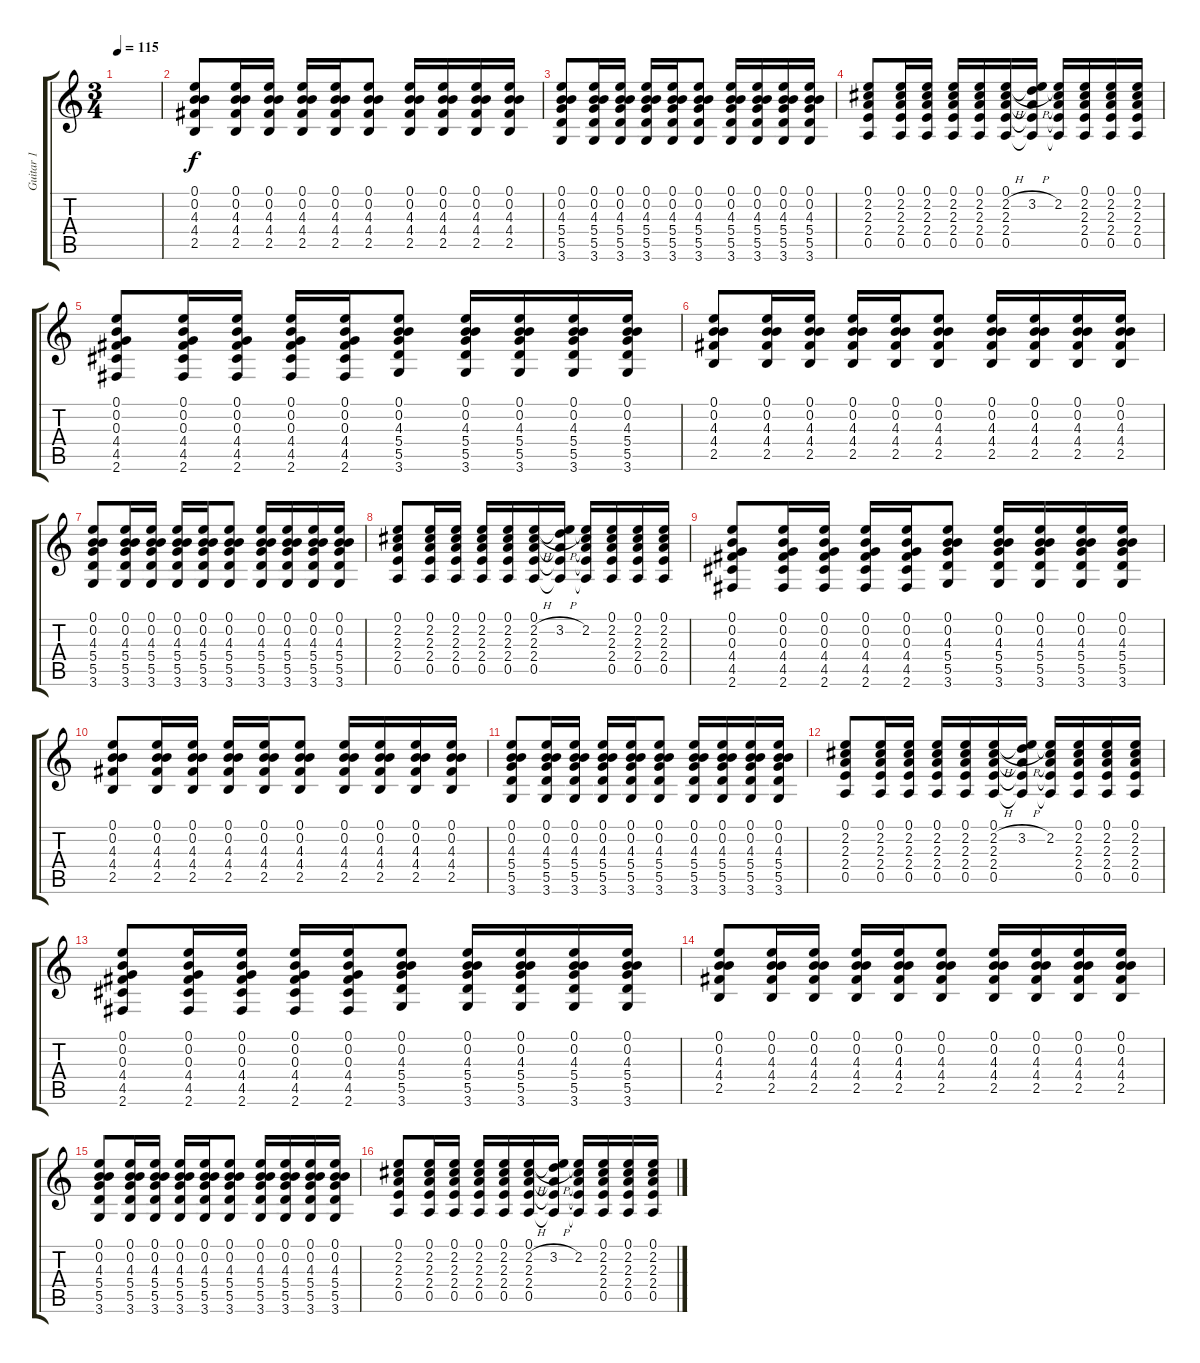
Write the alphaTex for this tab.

\track ("Guitar 1" "Guitar 1") {instrument acousticguitarsteel}
\staff {score tabs}
\tuning (E4 B3 G3 D3 A2 E2) {hide}
\ts (3 4)
\tempo 115
\clef g2
\ks c
|
(0.1 0.2 4.3 4.4 2.5).8 (0.1 0.2 4.3 4.4 2.5).16 (0.1 0.2 4.3 4.4 2.5).16 (0.1 0.2 4.3 4.4 2.5).16 (0.1 0.2 4.3 4.4 2.5).16 (0.1 0.2 4.3 4.4 2.5).8 (0.1 0.2 4.3 4.4 2.5).16 (0.1 0.2 4.3 4.4 2.5).16 (0.1 0.2 4.3 4.4 2.5).16 (0.1 0.2 4.3 4.4 2.5).16 |
(0.1 0.2 4.3 5.4 5.5 3.6).8 (0.1 0.2 4.3 5.4 5.5 3.6).16 (0.1 0.2 4.3 5.4 5.5 3.6).16 (0.1 0.2 4.3 5.4 5.5 3.6).16 (0.1 0.2 4.3 5.4 5.5 3.6).16 (0.1 0.2 4.3 5.4 5.5 3.6).8 (0.1 0.2 4.3 5.4 5.5 3.6).16 (0.1 0.2 4.3 5.4 5.5 3.6).16 (0.1 0.2 4.3 5.4 5.5 3.6).16 (0.1 0.2 4.3 5.4 5.5 3.6).16 |
(0.1 2.2 2.3 2.4 0.5).8 (0.1 2.2 2.3 2.4 0.5).16 (0.1 2.2 2.3 2.4 0.5).16 (0.1 2.2 2.3 2.4 0.5).16 (0.1 2.2 2.3 2.4 0.5).16 (0.1 2.2{h} 2.3 2.4 0.5).16 (0.1{t} 3.2{h} 2.3{t} 2.4{t} 0.5{t}).16 (0.1{t} 2.2 2.3{t} 2.4{t} 0.5{t}).16 (0.1 2.2 2.3 2.4 0.5).16 (0.1 2.2 2.3 2.4 0.5).16 (0.1 2.2 2.3 2.4 0.5).16 |
(0.1 0.2 0.3 4.4 4.5 2.6).8 (0.1 0.2 0.3 4.4 4.5 2.6).16 (0.1 0.2 0.3 4.4 4.5 2.6).16 (0.1 0.2 0.3 4.4 4.5 2.6).16 (0.1 0.2 0.3 4.4 4.5 2.6).16 (0.1 0.2 4.3 5.4 5.5 3.6).8 (0.1 0.2 4.3 5.4 5.5 3.6).16 (0.1 0.2 4.3 5.4 5.5 3.6).16 (0.1 0.2 4.3 5.4 5.5 3.6).16 (0.1 0.2 4.3 5.4 5.5 3.6).16 |
(0.1 0.2 4.3 4.4 2.5).8 (0.1 0.2 4.3 4.4 2.5).16 (0.1 0.2 4.3 4.4 2.5).16 (0.1 0.2 4.3 4.4 2.5).16 (0.1 0.2 4.3 4.4 2.5).16 (0.1 0.2 4.3 4.4 2.5).8 (0.1 0.2 4.3 4.4 2.5).16 (0.1 0.2 4.3 4.4 2.5).16 (0.1 0.2 4.3 4.4 2.5).16 (0.1 0.2 4.3 4.4 2.5).16 |
(0.1 0.2 4.3 5.4 5.5 3.6).8 (0.1 0.2 4.3 5.4 5.5 3.6).16 (0.1 0.2 4.3 5.4 5.5 3.6).16 (0.1 0.2 4.3 5.4 5.5 3.6).16 (0.1 0.2 4.3 5.4 5.5 3.6).16 (0.1 0.2 4.3 5.4 5.5 3.6).8 (0.1 0.2 4.3 5.4 5.5 3.6).16 (0.1 0.2 4.3 5.4 5.5 3.6).16 (0.1 0.2 4.3 5.4 5.5 3.6).16 (0.1 0.2 4.3 5.4 5.5 3.6).16 |
(0.1 2.2 2.3 2.4 0.5).8 (0.1 2.2 2.3 2.4 0.5).16 (0.1 2.2 2.3 2.4 0.5).16 (0.1 2.2 2.3 2.4 0.5).16 (0.1 2.2 2.3 2.4 0.5).16 (0.1 2.2{h} 2.3 2.4 0.5).16 (0.1{t} 3.2{h} 2.3{t} 2.4{t} 0.5{t}).16 (0.1{t} 2.2 2.3{t} 2.4{t} 0.5{t}).16 (0.1 2.2 2.3 2.4 0.5).16 (0.1 2.2 2.3 2.4 0.5).16 (0.1 2.2 2.3 2.4 0.5).16 |
(0.1 0.2 0.3 4.4 4.5 2.6).8 (0.1 0.2 0.3 4.4 4.5 2.6).16 (0.1 0.2 0.3 4.4 4.5 2.6).16 (0.1 0.2 0.3 4.4 4.5 2.6).16 (0.1 0.2 0.3 4.4 4.5 2.6).16 (0.1 0.2 4.3 5.4 5.5 3.6).8 (0.1 0.2 4.3 5.4 5.5 3.6).16 (0.1 0.2 4.3 5.4 5.5 3.6).16 (0.1 0.2 4.3 5.4 5.5 3.6).16 (0.1 0.2 4.3 5.4 5.5 3.6).16 |
(0.1 0.2 4.3 4.4 2.5).8 (0.1 0.2 4.3 4.4 2.5).16 (0.1 0.2 4.3 4.4 2.5).16 (0.1 0.2 4.3 4.4 2.5).16 (0.1 0.2 4.3 4.4 2.5).16 (0.1 0.2 4.3 4.4 2.5).8 (0.1 0.2 4.3 4.4 2.5).16 (0.1 0.2 4.3 4.4 2.5).16 (0.1 0.2 4.3 4.4 2.5).16 (0.1 0.2 4.3 4.4 2.5).16 |
(0.1 0.2 4.3 5.4 5.5 3.6).8 (0.1 0.2 4.3 5.4 5.5 3.6).16 (0.1 0.2 4.3 5.4 5.5 3.6).16 (0.1 0.2 4.3 5.4 5.5 3.6).16 (0.1 0.2 4.3 5.4 5.5 3.6).16 (0.1 0.2 4.3 5.4 5.5 3.6).8 (0.1 0.2 4.3 5.4 5.5 3.6).16 (0.1 0.2 4.3 5.4 5.5 3.6).16 (0.1 0.2 4.3 5.4 5.5 3.6).16 (0.1 0.2 4.3 5.4 5.5 3.6).16 |
(0.1 2.2 2.3 2.4 0.5).8 (0.1 2.2 2.3 2.4 0.5).16 (0.1 2.2 2.3 2.4 0.5).16 (0.1 2.2 2.3 2.4 0.5).16 (0.1 2.2 2.3 2.4 0.5).16 (0.1 2.2{h} 2.3 2.4 0.5).16 (0.1{t} 3.2{h} 2.3{t} 2.4{t} 0.5{t}).16 (0.1{t} 2.2 2.3{t} 2.4{t} 0.5{t}).16 (0.1 2.2 2.3 2.4 0.5).16 (0.1 2.2 2.3 2.4 0.5).16 (0.1 2.2 2.3 2.4 0.5).16 |
(0.1 0.2 0.3 4.4 4.5 2.6).8 (0.1 0.2 0.3 4.4 4.5 2.6).16 (0.1 0.2 0.3 4.4 4.5 2.6).16 (0.1 0.2 0.3 4.4 4.5 2.6).16 (0.1 0.2 0.3 4.4 4.5 2.6).16 (0.1 0.2 4.3 5.4 5.5 3.6).8 (0.1 0.2 4.3 5.4 5.5 3.6).16 (0.1 0.2 4.3 5.4 5.5 3.6).16 (0.1 0.2 4.3 5.4 5.5 3.6).16 (0.1 0.2 4.3 5.4 5.5 3.6).16 |
(0.1 0.2 4.3 4.4 2.5).8 (0.1 0.2 4.3 4.4 2.5).16 (0.1 0.2 4.3 4.4 2.5).16 (0.1 0.2 4.3 4.4 2.5).16 (0.1 0.2 4.3 4.4 2.5).16 (0.1 0.2 4.3 4.4 2.5).8 (0.1 0.2 4.3 4.4 2.5).16 (0.1 0.2 4.3 4.4 2.5).16 (0.1 0.2 4.3 4.4 2.5).16 (0.1 0.2 4.3 4.4 2.5).16 |
(0.1 0.2 4.3 5.4 5.5 3.6).8 (0.1 0.2 4.3 5.4 5.5 3.6).16 (0.1 0.2 4.3 5.4 5.5 3.6).16 (0.1 0.2 4.3 5.4 5.5 3.6).16 (0.1 0.2 4.3 5.4 5.5 3.6).16 (0.1 0.2 4.3 5.4 5.5 3.6).8 (0.1 0.2 4.3 5.4 5.5 3.6).16 (0.1 0.2 4.3 5.4 5.5 3.6).16 (0.1 0.2 4.3 5.4 5.5 3.6).16 (0.1 0.2 4.3 5.4 5.5 3.6).16 |
(0.1 2.2 2.3 2.4 0.5).8 (0.1 2.2 2.3 2.4 0.5).16 (0.1 2.2 2.3 2.4 0.5).16 (0.1 2.2 2.3 2.4 0.5).16 (0.1 2.2 2.3 2.4 0.5).16 (0.1 2.2{h} 2.3 2.4 0.5).16 (0.1{t} 3.2{h} 2.3{t} 2.4{t} 0.5{t}).16 (0.1{t} 2.2 2.3{t} 2.4{t} 0.5{t}).16 (0.1 2.2 2.3 2.4 0.5).16 (0.1 2.2 2.3 2.4 0.5).16 (0.1 2.2 2.3 2.4 0.5).16
